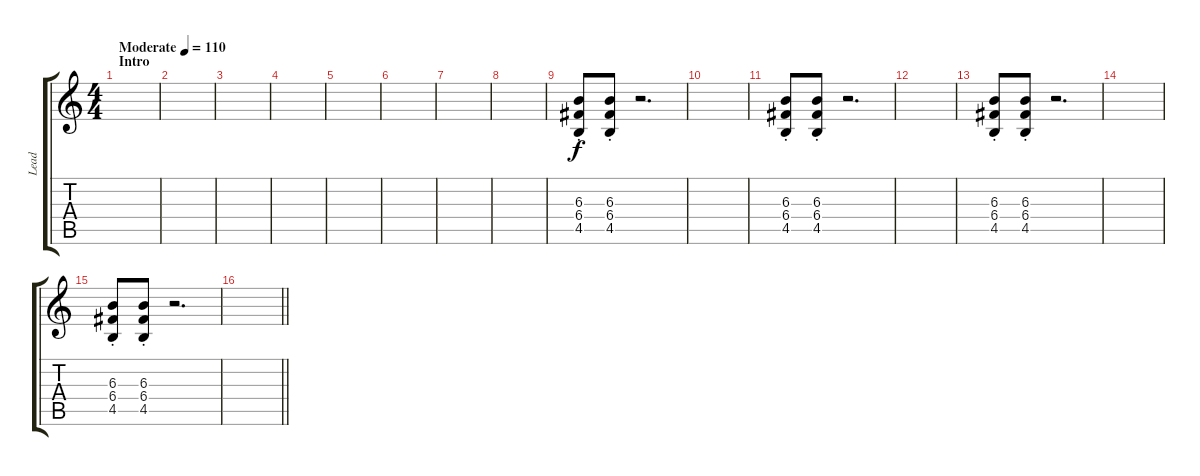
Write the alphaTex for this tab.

\track ("Lead" "Lead") {instrument overdrivenguitar}
\staff {score tabs}
\tuning (D4 A3 F3 C3 G2 D2) {hide}
\ts (4 4)
\section ("" "Intro")
\tempo (110 "Moderate")
\clef g2
\ks c
|
|
|
|
|
|
|
|
(6.3{st} 6.4{st} 4.5{st}).8 (6.3{st} 6.4{st} 4.5{st}).8 r.2{d} |
|
(6.3{st} 6.4{st} 4.5{st}).8 (6.3{st} 6.4{st} 4.5{st}).8 r.2{d} |
|
(6.3{st} 6.4{st} 4.5{st}).8 (6.3{st} 6.4{st} 4.5{st}).8 r.2{d} |
|
(6.3{st} 6.4{st} 4.5{st}).8 (6.3{st} 6.4{st} 4.5{st}).8 r.2{d} |
\barLineRight lightlight
